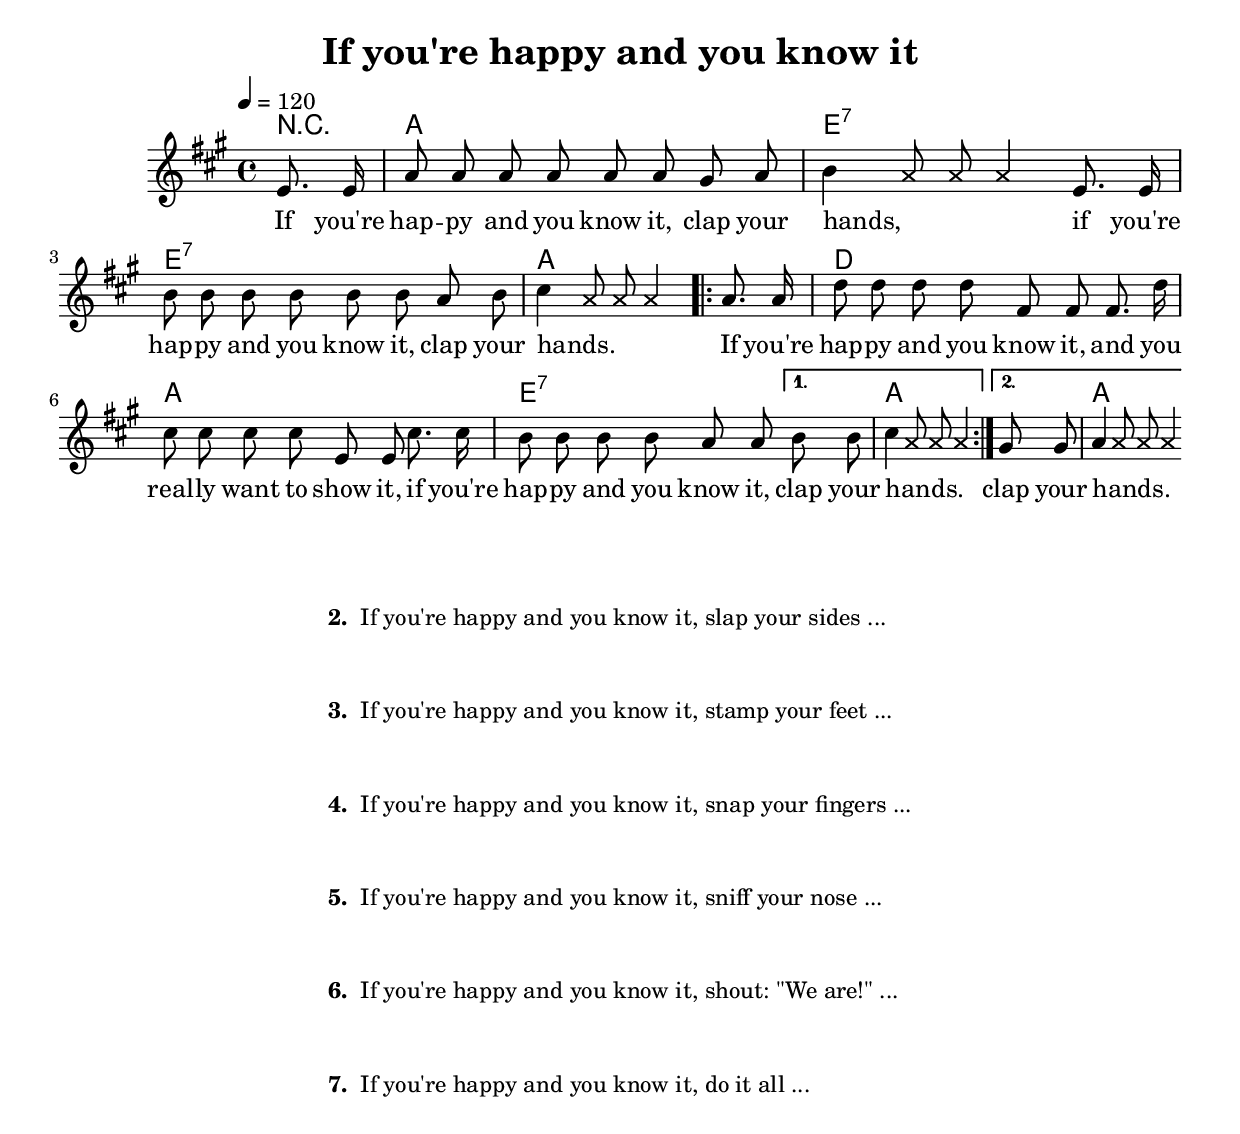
\version "2.12.3"

\header {
    title = "If you're happy and you know it"
    composer = ""
}

mainInstrument = #"accordion"
clapclapclap = {
    \set Staff.midiInstrument = #"woodblock"    
    \override NoteHead #'style = #'cross  % lilypond.pdf p.26
    a8 a8 a4
    %     r128 a16... a8 a8.... r128  % put a rest between instrument change and note
    \set Staff.midiInstrument = \mainInstrument
    \revert NoteHead #'style
}
melody = \relative g' {
    \tempo 4 = 120
    \clef treble
    \key a \major
    \time 4/4
    \autoBeamOff
    \partial 4
    
    \set Staff.midiInstrument = \mainInstrument
    e8. e16 | a8 a a a a a gis a | b4   \clapclapclap
    e8. e16 | b'8 b b b b b a  b | cis4 \clapclapclap 
    \repeat volta 2 { 
	a8. a16      | d8 d d d fis, fis fis8. d'16 | cis8 cis cis cis e,8 e 
	cis'8. cis16 | b8 b b b a    a 
    }
    \alternative {
	{ b8   b   | cis4 \clapclapclap }
	{ gis8 gis | a4   \clapclapclap }
    }
}
text = \lyricmode {
    If you're | hap -- py and you know it, clap your | hands, " "  " "  " "
    if you're | hap -- py and you know it, clap your | hands. " "  " "  " "
    \repeat volta 2 { 
	If you're | hap -- py and you know it, and you | real -- ly want to show it,
	if you're | hap -- py and you know it, 
    }
    \alternative {
	{ clap your | hands. " "  " "  " " }
	{ clap your | hands. " "  " "  " " }
    }
}
harmonies = \chordmode {
    \set ChordNames.midiInstrument = #"bass" %orchestral strings"
    r4 | a1 e:7 e:7 | a2.~
    \repeat volta 2 {
	a4 |
        d1 | a | e2.:7~
    }
    \alternative {
	{ e4:7 | a2.~ }
	{ e4:7 | a2. }
    }
}

music = {
    <<
    \new ChordNames {
    \set chordChanges = ##t
	\harmonies
    }
    \new Voice = "one" { 
	\melody 
    }
    \new Lyrics \lyricsto "one" \text
    >>
}

\score {
    \music
    \layout { }
}

\score {
    \unfoldRepeats \music
    \midi { }
}


\markup{
    \fill-line{  
	\column {
	    \line { " " }
	    \hspace #0.1
	    \line { \bold "2. "
		\column {
		"If you're happy and you know it, slap your sides ..."
		}
	    }
	    \line { " " }
	    \hspace #0.1
	    \line { \bold "3. "
		\column {
		"If you're happy and you know it, stamp your feet ..."
		}
	    } % \line
	    \line { " " }
	    \hspace #0.1
	    \line { \bold "4. "
		\column {
		"If you're happy and you know it, snap your fingers ..."
		}
	    }
	    \line { " " }
	    \hspace #0.1
	    \line { \bold "5. "
		\column {
		"If you're happy and you know it, sniff your nose ..."
		}
	    }
	    \line { " " }
	    \hspace #0.1
	    \line { \bold "6. "
		\column {
		"If you're happy and you know it, shout: \"We are!\" ..."
		}
	    }
	    \line { " " }
	    \hspace #0.1
	    \line { \bold "7. "
		\column {
		"If you're happy and you know it, do it all ..."
		}
	    }
	} % \column
    } % \fill-line
} % \markup

